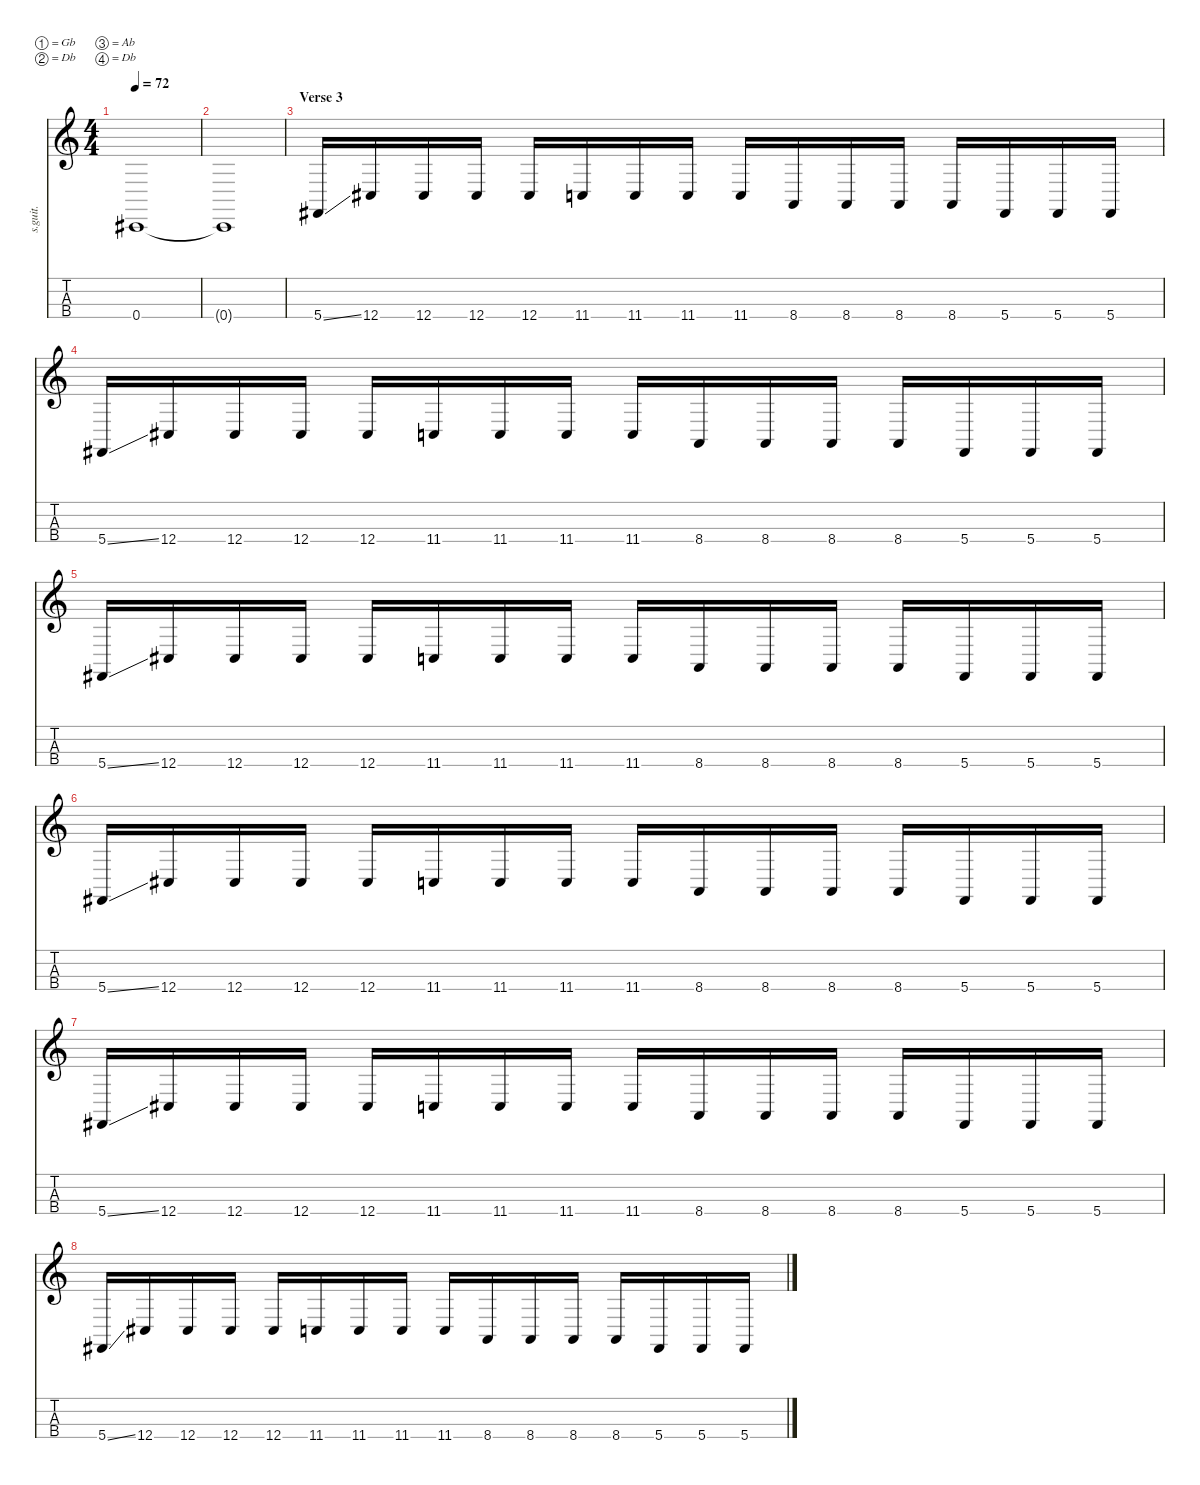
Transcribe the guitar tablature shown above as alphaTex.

\defaultSystemsLayout 4
\hideDynamics
\bracketExtendMode nobrackets
\track ("Chi Cheng" "s.guit.") {instrument electricbasspick}
\staff {score tabs}
\tuning (Gb2 Db2 Ab1 Db1)
\ts (4 4)
\beaming (8 2 2 2 2)
\tempo 72
\clef g2
\ks c
0.4{t acc #}.1{lyrics (0 "") lyrics (1 "") lyrics (2 "") lyrics (3 "") lyrics (4 "") dy fff} |
0.4{t acc #}.1{lyrics (0 "") lyrics (1 "") lyrics (2 "") lyrics (3 "") lyrics (4 "")} |
\section ("" "Verse 3")
5.4{ss acc #}.16{lyrics (0 "") lyrics (1 "") lyrics (2 "") lyrics (3 "") lyrics (4 "")} 12.4{acc #}.16{lyrics (0 "") lyrics (1 "") lyrics (2 "") lyrics (3 "") lyrics (4 "")} 12.4{acc #}.16{lyrics (0 "") lyrics (1 "") lyrics (2 "") lyrics (3 "") lyrics (4 "")} 12.4{acc #}.16{lyrics (0 "") lyrics (1 "") lyrics (2 "") lyrics (3 "") lyrics (4 "")} 12.4{acc #}.16{lyrics (0 "") lyrics (1 "") lyrics (2 "") lyrics (3 "") lyrics (4 "")} 11.4.16{lyrics (0 "") lyrics (1 "") lyrics (2 "") lyrics (3 "") lyrics (4 "")} 11.4.16{lyrics (0 "") lyrics (1 "") lyrics (2 "") lyrics (3 "") lyrics (4 "")} 11.4.16{lyrics (0 "") lyrics (1 "") lyrics (2 "") lyrics (3 "") lyrics (4 "")} 11.4.16{lyrics (0 "") lyrics (1 "") lyrics (2 "") lyrics (3 "") lyrics (4 "")} 8.4.16{lyrics (0 "") lyrics (1 "") lyrics (2 "") lyrics (3 "") lyrics (4 "")} 8.4.16{lyrics (0 "") lyrics (1 "") lyrics (2 "") lyrics (3 "") lyrics (4 "")} 8.4.16{lyrics (0 "") lyrics (1 "") lyrics (2 "") lyrics (3 "") lyrics (4 "")} 8.4.16{lyrics (0 "") lyrics (1 "") lyrics (2 "") lyrics (3 "") lyrics (4 "")} 5.4{acc #}.16{lyrics (0 "") lyrics (1 "") lyrics (2 "") lyrics (3 "") lyrics (4 "")} 5.4{acc #}.16{lyrics (0 "") lyrics (1 "") lyrics (2 "") lyrics (3 "") lyrics (4 "")} 5.4{acc #}.16{lyrics (0 "") lyrics (1 "") lyrics (2 "") lyrics (3 "") lyrics (4 "")} |
5.4{ss acc #}.16{lyrics (0 "") lyrics (1 "") lyrics (2 "") lyrics (3 "") lyrics (4 "")} 12.4{acc #}.16{lyrics (0 "") lyrics (1 "") lyrics (2 "") lyrics (3 "") lyrics (4 "")} 12.4{acc #}.16{lyrics (0 "") lyrics (1 "") lyrics (2 "") lyrics (3 "") lyrics (4 "")} 12.4{acc #}.16{lyrics (0 "") lyrics (1 "") lyrics (2 "") lyrics (3 "") lyrics (4 "")} 12.4{acc #}.16{lyrics (0 "") lyrics (1 "") lyrics (2 "") lyrics (3 "") lyrics (4 "")} 11.4.16{lyrics (0 "") lyrics (1 "") lyrics (2 "") lyrics (3 "") lyrics (4 "")} 11.4.16{lyrics (0 "") lyrics (1 "") lyrics (2 "") lyrics (3 "") lyrics (4 "")} 11.4.16{lyrics (0 "") lyrics (1 "") lyrics (2 "") lyrics (3 "") lyrics (4 "")} 11.4.16{lyrics (0 "") lyrics (1 "") lyrics (2 "") lyrics (3 "") lyrics (4 "")} 8.4.16{lyrics (0 "") lyrics (1 "") lyrics (2 "") lyrics (3 "") lyrics (4 "")} 8.4.16{lyrics (0 "") lyrics (1 "") lyrics (2 "") lyrics (3 "") lyrics (4 "")} 8.4.16{lyrics (0 "") lyrics (1 "") lyrics (2 "") lyrics (3 "") lyrics (4 "")} 8.4.16{lyrics (0 "") lyrics (1 "") lyrics (2 "") lyrics (3 "") lyrics (4 "")} 5.4{acc #}.16{lyrics (0 "") lyrics (1 "") lyrics (2 "") lyrics (3 "") lyrics (4 "")} 5.4{acc #}.16{lyrics (0 "") lyrics (1 "") lyrics (2 "") lyrics (3 "") lyrics (4 "")} 5.4{acc #}.16{lyrics (0 "") lyrics (1 "") lyrics (2 "") lyrics (3 "") lyrics (4 "")} |
5.4{ss acc #}.16{lyrics (0 "") lyrics (1 "") lyrics (2 "") lyrics (3 "") lyrics (4 "")} 12.4{acc #}.16{lyrics (0 "") lyrics (1 "") lyrics (2 "") lyrics (3 "") lyrics (4 "")} 12.4{acc #}.16{lyrics (0 "") lyrics (1 "") lyrics (2 "") lyrics (3 "") lyrics (4 "")} 12.4{acc #}.16{lyrics (0 "") lyrics (1 "") lyrics (2 "") lyrics (3 "") lyrics (4 "")} 12.4{acc #}.16{lyrics (0 "") lyrics (1 "") lyrics (2 "") lyrics (3 "") lyrics (4 "")} 11.4.16{lyrics (0 "") lyrics (1 "") lyrics (2 "") lyrics (3 "") lyrics (4 "")} 11.4.16{lyrics (0 "") lyrics (1 "") lyrics (2 "") lyrics (3 "") lyrics (4 "")} 11.4.16{lyrics (0 "") lyrics (1 "") lyrics (2 "") lyrics (3 "") lyrics (4 "")} 11.4.16{lyrics (0 "") lyrics (1 "") lyrics (2 "") lyrics (3 "") lyrics (4 "")} 8.4.16{lyrics (0 "") lyrics (1 "") lyrics (2 "") lyrics (3 "") lyrics (4 "")} 8.4.16{lyrics (0 "") lyrics (1 "") lyrics (2 "") lyrics (3 "") lyrics (4 "")} 8.4.16{lyrics (0 "") lyrics (1 "") lyrics (2 "") lyrics (3 "") lyrics (4 "")} 8.4.16{lyrics (0 "") lyrics (1 "") lyrics (2 "") lyrics (3 "") lyrics (4 "")} 5.4{acc #}.16{lyrics (0 "") lyrics (1 "") lyrics (2 "") lyrics (3 "") lyrics (4 "")} 5.4{acc #}.16{lyrics (0 "") lyrics (1 "") lyrics (2 "") lyrics (3 "") lyrics (4 "")} 5.4{acc #}.16{lyrics (0 "") lyrics (1 "") lyrics (2 "") lyrics (3 "") lyrics (4 "")} |
5.4{ss acc #}.16{lyrics (0 "") lyrics (1 "") lyrics (2 "") lyrics (3 "") lyrics (4 "")} 12.4{acc #}.16{lyrics (0 "") lyrics (1 "") lyrics (2 "") lyrics (3 "") lyrics (4 "")} 12.4{acc #}.16{lyrics (0 "") lyrics (1 "") lyrics (2 "") lyrics (3 "") lyrics (4 "")} 12.4{acc #}.16{lyrics (0 "") lyrics (1 "") lyrics (2 "") lyrics (3 "") lyrics (4 "")} 12.4{acc #}.16{lyrics (0 "") lyrics (1 "") lyrics (2 "") lyrics (3 "") lyrics (4 "")} 11.4.16{lyrics (0 "") lyrics (1 "") lyrics (2 "") lyrics (3 "") lyrics (4 "")} 11.4.16{lyrics (0 "") lyrics (1 "") lyrics (2 "") lyrics (3 "") lyrics (4 "")} 11.4.16{lyrics (0 "") lyrics (1 "") lyrics (2 "") lyrics (3 "") lyrics (4 "")} 11.4.16{lyrics (0 "") lyrics (1 "") lyrics (2 "") lyrics (3 "") lyrics (4 "")} 8.4.16{lyrics (0 "") lyrics (1 "") lyrics (2 "") lyrics (3 "") lyrics (4 "")} 8.4.16{lyrics (0 "") lyrics (1 "") lyrics (2 "") lyrics (3 "") lyrics (4 "")} 8.4.16{lyrics (0 "") lyrics (1 "") lyrics (2 "") lyrics (3 "") lyrics (4 "")} 8.4.16{lyrics (0 "") lyrics (1 "") lyrics (2 "") lyrics (3 "") lyrics (4 "")} 5.4{acc #}.16{lyrics (0 "") lyrics (1 "") lyrics (2 "") lyrics (3 "") lyrics (4 "")} 5.4{acc #}.16{lyrics (0 "") lyrics (1 "") lyrics (2 "") lyrics (3 "") lyrics (4 "")} 5.4{acc #}.16{lyrics (0 "") lyrics (1 "") lyrics (2 "") lyrics (3 "") lyrics (4 "")} |
5.4{ss acc #}.16{lyrics (0 "") lyrics (1 "") lyrics (2 "") lyrics (3 "") lyrics (4 "")} 12.4{acc #}.16{lyrics (0 "") lyrics (1 "") lyrics (2 "") lyrics (3 "") lyrics (4 "")} 12.4{acc #}.16{lyrics (0 "") lyrics (1 "") lyrics (2 "") lyrics (3 "") lyrics (4 "")} 12.4{acc #}.16{lyrics (0 "") lyrics (1 "") lyrics (2 "") lyrics (3 "") lyrics (4 "")} 12.4{acc #}.16{lyrics (0 "") lyrics (1 "") lyrics (2 "") lyrics (3 "") lyrics (4 "")} 11.4.16{lyrics (0 "") lyrics (1 "") lyrics (2 "") lyrics (3 "") lyrics (4 "")} 11.4.16{lyrics (0 "") lyrics (1 "") lyrics (2 "") lyrics (3 "") lyrics (4 "")} 11.4.16{lyrics (0 "") lyrics (1 "") lyrics (2 "") lyrics (3 "") lyrics (4 "")} 11.4.16{lyrics (0 "") lyrics (1 "") lyrics (2 "") lyrics (3 "") lyrics (4 "")} 8.4.16{lyrics (0 "") lyrics (1 "") lyrics (2 "") lyrics (3 "") lyrics (4 "")} 8.4.16{lyrics (0 "") lyrics (1 "") lyrics (2 "") lyrics (3 "") lyrics (4 "")} 8.4.16{lyrics (0 "") lyrics (1 "") lyrics (2 "") lyrics (3 "") lyrics (4 "")} 8.4.16{lyrics (0 "") lyrics (1 "") lyrics (2 "") lyrics (3 "") lyrics (4 "")} 5.4{acc #}.16{lyrics (0 "") lyrics (1 "") lyrics (2 "") lyrics (3 "") lyrics (4 "")} 5.4{acc #}.16{lyrics (0 "") lyrics (1 "") lyrics (2 "") lyrics (3 "") lyrics (4 "")} 5.4{acc #}.16{lyrics (0 "") lyrics (1 "") lyrics (2 "") lyrics (3 "") lyrics (4 "")} |
5.4{ss acc #}.16{lyrics (0 "") lyrics (1 "") lyrics (2 "") lyrics (3 "") lyrics (4 "")} 12.4{acc #}.16{lyrics (0 "") lyrics (1 "") lyrics (2 "") lyrics (3 "") lyrics (4 "")} 12.4{acc #}.16{lyrics (0 "") lyrics (1 "") lyrics (2 "") lyrics (3 "") lyrics (4 "")} 12.4{acc #}.16{lyrics (0 "") lyrics (1 "") lyrics (2 "") lyrics (3 "") lyrics (4 "")} 12.4{acc #}.16{lyrics (0 "") lyrics (1 "") lyrics (2 "") lyrics (3 "") lyrics (4 "")} 11.4.16{lyrics (0 "") lyrics (1 "") lyrics (2 "") lyrics (3 "") lyrics (4 "")} 11.4.16{lyrics (0 "") lyrics (1 "") lyrics (2 "") lyrics (3 "") lyrics (4 "")} 11.4.16{lyrics (0 "") lyrics (1 "") lyrics (2 "") lyrics (3 "") lyrics (4 "")} 11.4.16{lyrics (0 "") lyrics (1 "") lyrics (2 "") lyrics (3 "") lyrics (4 "")} 8.4.16{lyrics (0 "") lyrics (1 "") lyrics (2 "") lyrics (3 "") lyrics (4 "")} 8.4.16{lyrics (0 "") lyrics (1 "") lyrics (2 "") lyrics (3 "") lyrics (4 "")} 8.4.16{lyrics (0 "") lyrics (1 "") lyrics (2 "") lyrics (3 "") lyrics (4 "")} 8.4.16{lyrics (0 "") lyrics (1 "") lyrics (2 "") lyrics (3 "") lyrics (4 "")} 5.4{acc #}.16{lyrics (0 "") lyrics (1 "") lyrics (2 "") lyrics (3 "") lyrics (4 "")} 5.4{acc #}.16{lyrics (0 "") lyrics (1 "") lyrics (2 "") lyrics (3 "") lyrics (4 "")} 5.4{acc #}.16{lyrics (0 "") lyrics (1 "") lyrics (2 "") lyrics (3 "") lyrics (4 "")}
